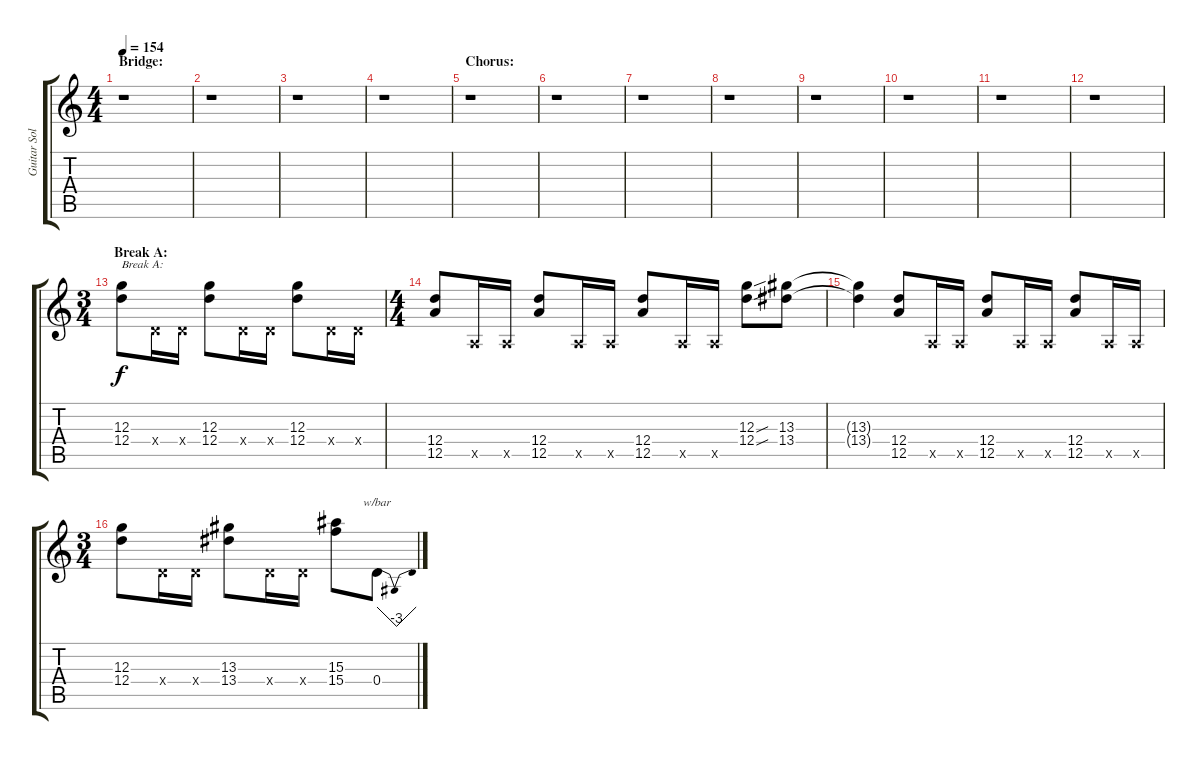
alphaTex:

\track ("Guitar Solo's" "Guitar Sol") {instrument distortionguitar}
\staff {score tabs}
\tuning (E4 B3 G3 D3 A2 E2) {hide}
\ts (4 4)
\section ("" "Bridge:")
\tempo 154
\clef g2
\ks c
r.1{dy f} |
r.1 |
r.1 |
r.1 |
\section ("" "Chorus:")
r.1 |
r.1 |
r.1 |
r.1 |
r.1 |
r.1 |
r.1 |
r.1 |
\ts (3 4)
\section ("" "Break A:")
(12.3 12.4).8{txt "Break A:"} 0.4{x}.16 0.4{x}.16 (12.3 12.4).8 0.4{x}.16 0.4{x}.16 (12.3 12.4).8 0.4{x}.16 0.4{x}.16 |
\ts (4 4)
(12.4 12.5).8 0.5{x}.16 0.5{x}.16 (12.4 12.5).8 0.5{x}.16 0.5{x}.16 (12.4 12.5).8 0.5{x}.16 0.5{x}.16 (12.3{sou} 12.4{sou}).8 (13.3 13.4).8 |
(13.3{t} 13.4{t}).4 (12.4 12.5).8 0.5{x}.16 0.5{x}.16 (12.4 12.5).8 0.5{x}.16 0.5{x}.16 (12.4 12.5).8 0.5{x}.16 0.5{x}.16 |
\ts (3 4)
(12.3 12.4).8 0.4{x}.16 0.4{x}.16 (13.3 13.4).8 0.4{x}.16 0.4{x}.16 (15.3 15.4).8 0.4.8{tbe (dip default 0 0 30 -12 60 0)}
